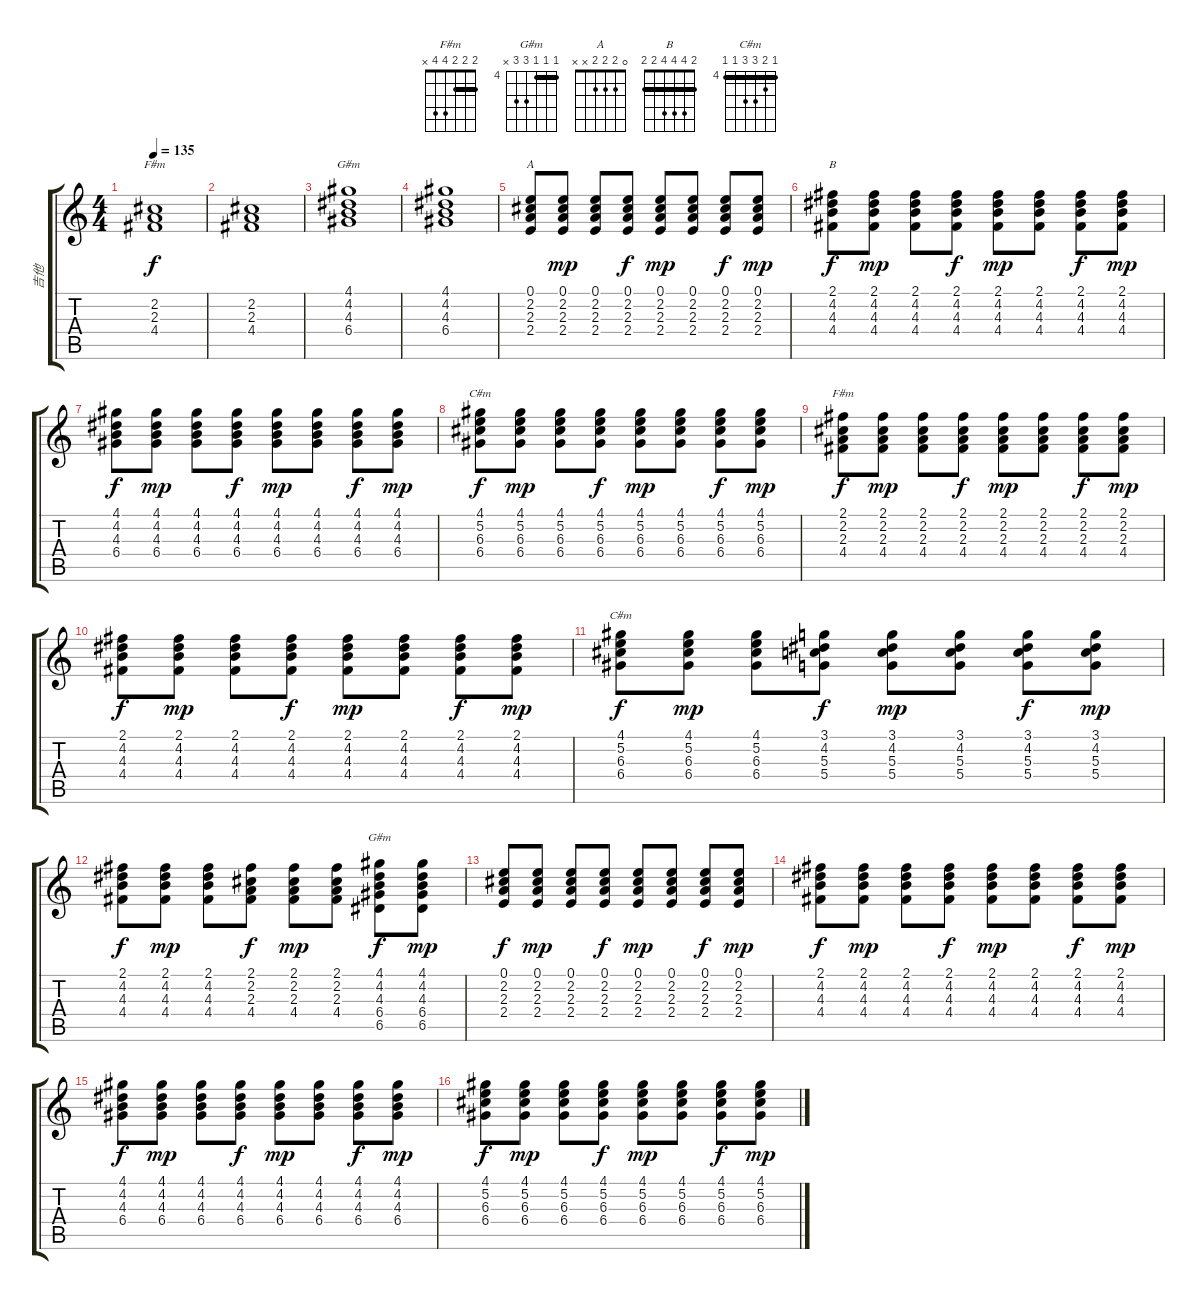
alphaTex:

\track ("吉他" "吉他") {instrument acousticguitarsteel}
\staff {score tabs}
\tuning (E4 B3 G3 D3 A2 E2) {hide}
\chord ("F#m" 2 2 2 4 4 2) {barre 2}
\chord ("G#m" 4 4 4 6 6 4) {firstfret 4 barre 4}
\chord ("A" 0 2 2 2 x x)
\chord ("B" 2 4 4 4 2 2) {barre 2}
\chord ("C#m" 4 5 6 6 4 x) {firstfret 4 barre 4}
\chord ("F#m" 2 2 2 4 4 x) {barre 2}
\chord ("C#m" 4 5 6 6 4 4) {firstfret 4 barre 4}
\chord ("G#m" 4 4 4 6 6 x) {firstfret 4 barre 4}
\ts (4 4)
\tempo 135
\clef g2
\ks c
(2.2 2.3 4.4).1{ch "F#m" dy f} |
(2.2 2.3 4.4).1 |
(4.1 4.2 4.3 6.4).1{ch "G#m"} |
(4.1 4.2 4.3 6.4).1 |
(0.1 2.2 2.3 2.4).8{ch "A"} (0.1 2.2 2.3 2.4).8{dy mp} (0.1 2.2 2.3 2.4).8 (0.1 2.2 2.3 2.4).8{dy f} (0.1 2.2 2.3 2.4).8{dy mp} (0.1 2.2 2.3 2.4).8 (0.1 2.2 2.3 2.4).8{dy f} (0.1 2.2 2.3 2.4).8{dy mp} |
(2.1 4.2 4.3 4.4).8{ch "B" dy f} (2.1 4.2 4.3 4.4).8{dy mp} (2.1 4.2 4.3 4.4).8 (2.1 4.2 4.3 4.4).8{dy f} (2.1 4.2 4.3 4.4).8{dy mp} (2.1 4.2 4.3 4.4).8 (2.1 4.2 4.3 4.4).8{dy f} (2.1 4.2 4.3 4.4).8{dy mp} |
(4.1 4.2 4.3 6.4).8{dy f} (4.1 4.2 4.3 6.4).8{dy mp} (4.1 4.2 4.3 6.4).8 (4.1 4.2 4.3 6.4).8{dy f} (4.1 4.2 4.3 6.4).8{dy mp} (4.1 4.2 4.3 6.4).8 (4.1 4.2 4.3 6.4).8{dy f} (4.1 4.2 4.3 6.4).8{dy mp} |
(4.1 5.2 6.3 6.4).8{ch "C#m" dy f} (4.1 5.2 6.3 6.4).8{dy mp} (4.1 5.2 6.3 6.4).8 (4.1 5.2 6.3 6.4).8{dy f} (4.1 5.2 6.3 6.4).8{dy mp} (4.1 5.2 6.3 6.4).8 (4.1 5.2 6.3 6.4).8{dy f} (4.1 5.2 6.3 6.4).8{dy mp} |
(2.1 2.2 2.3 4.4).8{ch "F#m" dy f} (2.1 2.2 2.3 4.4).8{dy mp} (2.1 2.2 2.3 4.4).8 (2.1 2.2 2.3 4.4).8{dy f} (2.1 2.2 2.3 4.4).8{dy mp} (2.1 2.2 2.3 4.4).8 (2.1 2.2 2.3 4.4).8{dy f} (2.1 2.2 2.3 4.4).8{dy mp} |
(2.1 4.2 4.3 4.4).8{dy f} (2.1 4.2 4.3 4.4).8{dy mp} (2.1 4.2 4.3 4.4).8 (2.1 4.2 4.3 4.4).8{dy f} (2.1 4.2 4.3 4.4).8{dy mp} (2.1 4.2 4.3 4.4).8 (2.1 4.2 4.3 4.4).8{dy f} (2.1 4.2 4.3 4.4).8{dy mp} |
(4.1 5.2 6.3 6.4).8{ch "C#m" dy f} (4.1 5.2 6.3 6.4).8{dy mp} (4.1 5.2 6.3 6.4).8 (3.1 4.2 5.3 5.4).8{dy f} (3.1 4.2 5.3 5.4).8{dy mp} (3.1 4.2 5.3 5.4).8 (3.1 4.2 5.3 5.4).8{dy f} (3.1 4.2 5.3 5.4).8{dy mp} |
(2.1 4.2 4.3 4.4).8{dy f} (2.1 4.2 4.3 4.4).8{dy mp} (2.1 4.2 4.3 4.4).8 (2.1 2.2 2.3 4.4).8{dy f} (2.1 2.2 2.3 4.4).8{dy mp} (2.1 2.2 2.3 4.4).8 (4.1 4.2 4.3 6.4 6.5).8{ch "G#m" dy f} (4.1 4.2 4.3 6.4 6.5).8{dy mp} |
(0.1 2.2 2.3 2.4).8{dy f} (0.1 2.2 2.3 2.4).8{dy mp} (0.1 2.2 2.3 2.4).8 (0.1 2.2 2.3 2.4).8{dy f} (0.1 2.2 2.3 2.4).8{dy mp} (0.1 2.2 2.3 2.4).8 (0.1 2.2 2.3 2.4).8{dy f} (0.1 2.2 2.3 2.4).8{dy mp} |
(2.1 4.2 4.3 4.4).8{dy f} (2.1 4.2 4.3 4.4).8{dy mp} (2.1 4.2 4.3 4.4).8 (2.1 4.2 4.3 4.4).8{dy f} (2.1 4.2 4.3 4.4).8{dy mp} (2.1 4.2 4.3 4.4).8 (2.1 4.2 4.3 4.4).8{dy f} (2.1 4.2 4.3 4.4).8{dy mp} |
(4.1 4.2 4.3 6.4).8{dy f} (4.1 4.2 4.3 6.4).8{dy mp} (4.1 4.2 4.3 6.4).8 (4.1 4.2 4.3 6.4).8{dy f} (4.1 4.2 4.3 6.4).8{dy mp} (4.1 4.2 4.3 6.4).8 (4.1 4.2 4.3 6.4).8{dy f} (4.1 4.2 4.3 6.4).8{dy mp} |
(4.1 5.2 6.3 6.4).8{dy f} (4.1 5.2 6.3 6.4).8{dy mp} (4.1 5.2 6.3 6.4).8 (4.1 5.2 6.3 6.4).8{dy f} (4.1 5.2 6.3 6.4).8{dy mp} (4.1 5.2 6.3 6.4).8 (4.1 5.2 6.3 6.4).8{dy f} (4.1 5.2 6.3 6.4).8{dy mp}
